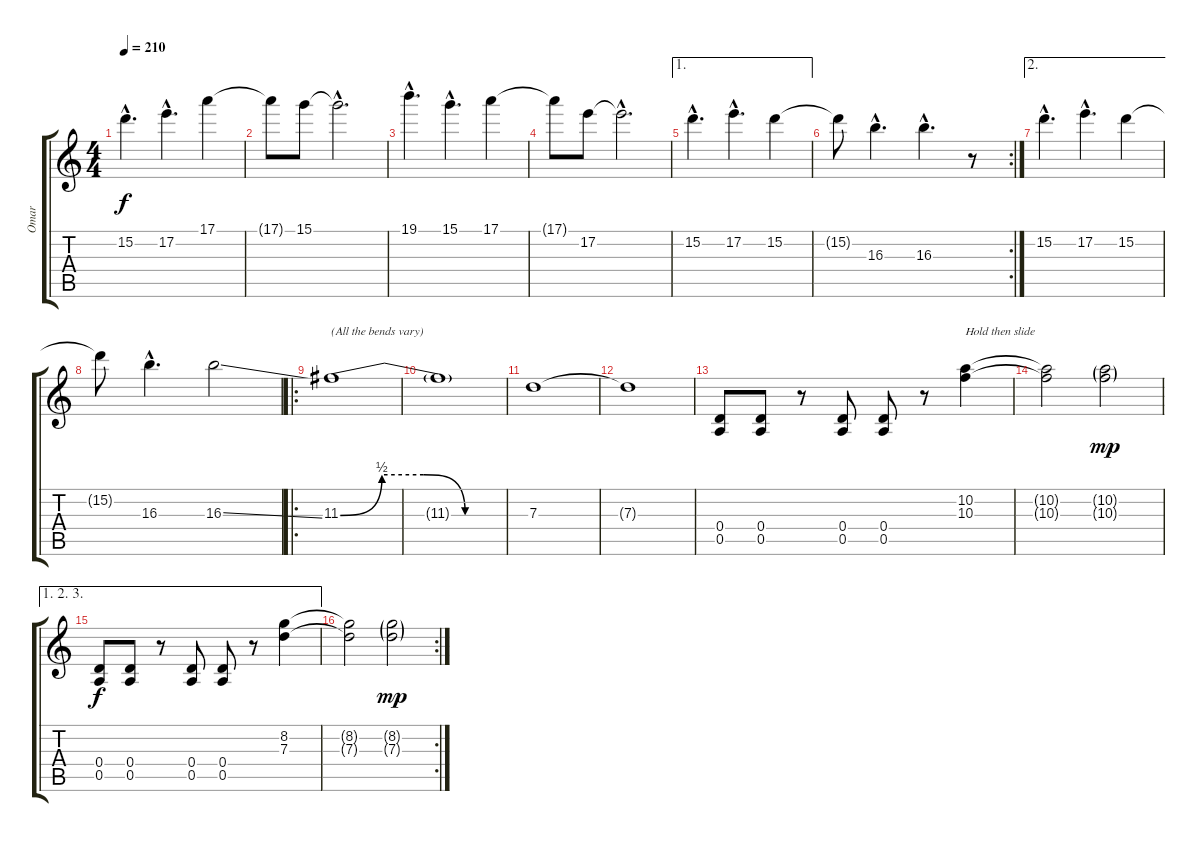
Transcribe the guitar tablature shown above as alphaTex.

\track ("Omar" "Omar") {instrument distortionguitar}
\staff {score tabs}
\tuning (E4 B3 G3 D3 A2 E2) {hide}
\ts (4 4)
\tempo 210
\clef g2
\ks c
15.2{hac}.4{d dy f} 17.2{hac}.4{d} 17.1.4 |
17.1{t}.8 15.1.8 15.1{hac t}.2{d} |
19.1{hac}.4{d} 15.1{hac}.4{d} 17.1.4 |
17.1{t}.8 17.2.8 17.2{hac t}.2{d} |
\ae 1
15.2{hac}.4{d} 17.2{hac}.4{d} 15.2.4 |
\rc 2
15.2{t}.8 16.3{hac}.4{d} 16.3{hac}.4{d} r.8 |
\ae 2
15.2{hac}.4{d} 17.2{hac}.4{d} 15.2.4 |
15.2{t}.8 16.3{hac}.4{d} 16.3{ss}.2 |
\ro
11.3{be (custom 0 0 15 2 30 2 45 0 60 0)}.1{txt "(All the bends vary)"} |
11.3{t}.1 |
7.3.1 |
7.3{t}.1 |
(0.4 0.5).8{instrument electricguitarmuted} (0.4 0.5).8 r.8 (0.4 0.5).8 (0.4 0.5).8 r.8 (10.2 10.3).4{txt "Hold then slide" instrument distortionguitar} |
(10.2{t} 10.3{t}).2 (10.2{g} 10.3{g}).2{dy mp} |
\ae (1 2 3)
(0.4 0.5).8{dy f instrument electricguitarmuted} (0.4 0.5).8 r.8 (0.4 0.5).8 (0.4 0.5).8 r.8 (8.2 7.3).4{instrument distortionguitar} |
\rc 2
(8.2{t} 7.3{t}).2 (8.2{g} 7.3{g}).2{dy mp}
